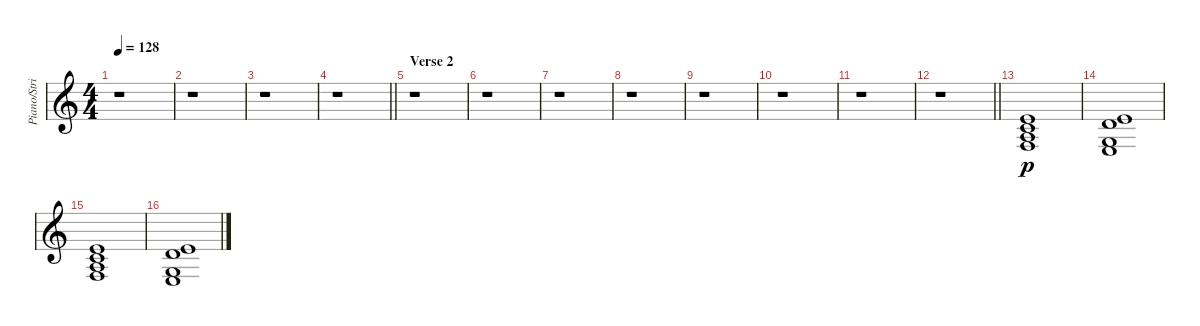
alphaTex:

\track ("Piano/Strings" "Piano/Stri") {instrument brightacousticpiano}
\staff {score}
\tuning (E4 B3 G3 D3 A2 E2) {hide}
\ts (4 4)
\tempo 128
\clef g2
\ks c
r.1{dy p} |
r.1 |
r.1 |
\barLineRight lightlight
r.1 |
\section ("" "Verse 2")
r.1 |
r.1 |
r.1 |
r.1 |
r.1 |
r.1 |
r.1 |
\barLineRight lightlight
r.1 |
\section ("" "")
(0.1 1.2 2.3 3.4).1 |
(0.1 3.2 0.3 2.4).1 |
(0.1 1.2 2.3 3.4).1 |
(0.1 3.2 0.3 2.4).1
